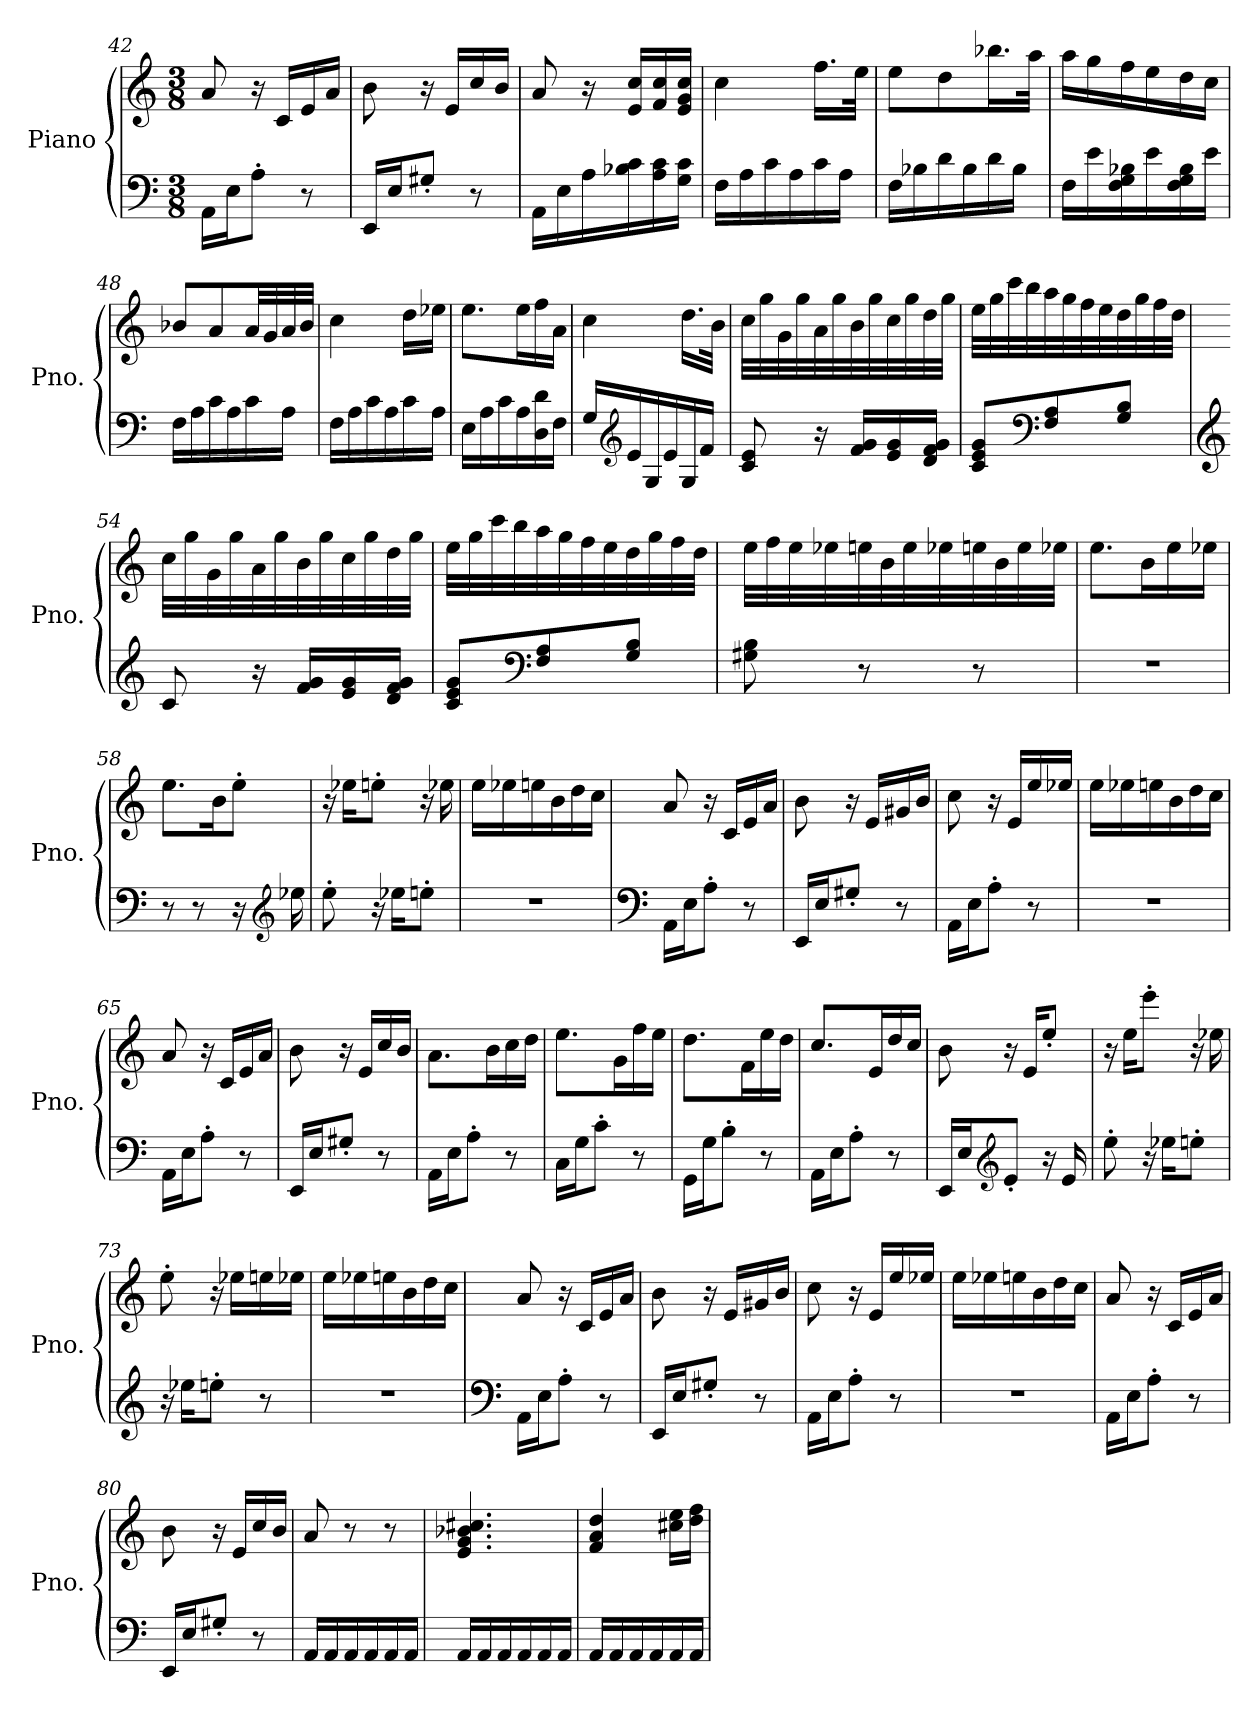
**kern	**kern
*part1	*part1
*staff2	*staff1
*I"Piano	*
*I'Pno.	*
!!LO:PB:g=z
*clefF4	*clefG2
*k[]	*k[]
*M3/8	*M3/8
=42	=42
16AA\LL	8a/
16E\J	.
8A'\J	16r
.	16c/LL
8r	16e/
.	16a/JJ
=43	=43
16EE/LL	8b\
16E/J	.
8G#X'/J	16r
.	16e/LL
8r	16cc/
.	16b/JJ
=44	=44
16AA\LL	8a/
16E\	.
16A\	16r
16B-X\ 16c\	16e/ 16cc/LL
16A\ 16c\	16f/ 16cc/
16G\ 16c\JJ	16e/ 16g/ 16cc/JJ
=45	=45
16F\LL	4cc\
16A\	.
16c\	.
16A\	.
16c\	16.ff\LL
16A\JJ	.
.	32ee\JJk
=46	=46
16F\LL	8ee\L
16B-X\	.
16d\	8dd\
16B-\	.
16d\	16.bb-X\L
16B-\JJ	.
.	32aa\JJk
=47	=47
16F\LL	16aa\LL
16e\	16gg\
16F\ 16G\ 16B-X\	16ff\
16e\	16ee\
16F\ 16G\ 16B-\	16dd\
16e\JJ	16cc\JJ
!!LO:LB:g=z
=48	=48
16F\LL	8b-X/L
16A\	.
16c\	8a/
16A\	.
16c\	32a/LL
.	32g/
16A\JJ	32a/
.	32b-/JJJ
=49	=49
16F\LL	4cc\
16A\	.
16c\	.
16A\	.
16c\	16dd\LL
16A\JJ	16ee-X\JJ
=50	=50
16E\LL	8.ee\L
16A\	.
16c\	.
16A\	16ee\L
16D\ 16d\	16ff\
16F\JJ	16a\JJ
=51	=51
16G/LL	4cc\
*clefG2	*
16e/	.
16G/	.
16e/	.
16G/	16.dd\LL
16f/JJ	.
.	32b\JJk
=52	=52
8c/ 8e/	32cc\LLL
.	32gg\
.	32g\
.	32gg\
16r	32a\
.	32gg\
16f/ 16g/LL	32b\
.	32gg\
16e/ 16g/	32cc\
.	32gg\
16d/ 16f/ 16g/JJ	32dd\
.	32gg\JJJ
!!LO:LB:g=z
=53	=53
8c/ 8e/ 8g/L	32ee\LLL
.	32gg\
.	32ccc\
.	32bb\
*clefF4	*
8F/ 8A/	32aa\
.	32gg\
.	32ff\
.	32ee\
8G/ 8B/J	32dd\
.	32gg\
.	32ff\
.	32dd\JJJ
=54	=54
*clefG2	*
8c/	32cc\LLL
.	32gg\
.	32g\
.	32gg\
16r	32a\
.	32gg\
16f/ 16g/LL	32b\
.	32gg\
16e/ 16g/	32cc\
.	32gg\
16d/ 16f/ 16g/JJ	32dd\
.	32gg\JJJ
=55	=55
8c/ 8e/ 8g/L	32ee\LLL
.	32gg\
.	32ccc\
.	32bb\
*clefF4	*
8F/ 8A/	32aa\
.	32gg\
.	32ff\
.	32ee\
8G/ 8B/J	32dd\
.	32gg\
.	32ff\
.	32dd\JJJ
!!LO:LB:g=z
=56	=56
8G#X\ 8B\	32ee\LLL
.	32ff\
.	32ee\
.	32ee-X\
8r	32een\
.	32b\
.	32ee\
.	32ee-X\
8r	32een\
.	32b\
.	32ee\
.	32ee-X\JJJ
=57	=57
4.r	8.ee\L
.	16b\L
.	16ee\
.	16ee-X\JJ
=58	=58
8r	8.ee\L
8r	.
.	16b\K
16r	8ee'\J
*clefG2	*
16ee-X\	.
=59	=59
8ee'\	16r
.	16ee-X\KL
16r	8een'\J
16ee-X\KL	.
8een'\J	16r
.	16ee-X\
=60	=60
4.r	16ee\LL
.	16ee-X\
.	16een\
.	16b\
.	16dd\
.	16cc\JJ
=61	=61
*clefF4	*
16AA\LL	8a/
16E\J	.
8A'\J	16r
.	16c/LL
8r	16e/
.	16a/JJ
!!LO:LB:g=z
=62	=62
16EE/LL	8b\
16E/J	.
8G#X'/J	16r
.	16e/LL
8r	16g#X/
.	16b/JJ
=63	=63
16AA\LL	8cc\
16E\J	.
8A'\J	16r
.	16e/LL
8r	16ee/
.	16ee-X/JJ
=64	=64
4.r	16ee\LL
.	16ee-X\
.	16een\
.	16b\
.	16dd\
.	16cc\JJ
=65	=65
16AA\LL	8a/
16E\J	.
8A'\J	16r
.	16c/LL
8r	16e/
.	16a/JJ
=66	=66
16EE/LL	8b\
16E/J	.
8G#X'/J	16r
.	16e/LL
8r	16cc/
.	16b/JJ
=67	=67
16AA\LL	8.a\L
16E\J	.
8A'\J	.
.	16b\L
8r	16cc\
.	16dd\JJ
=68	=68
16C\LL	8.ee\L
16G\J	.
8c'\J	.
.	16g\L
8r	16ff\
.	16ee\JJ
!!LO:LB:g=z
=69	=69
16GG\LL	8.dd\L
16G\J	.
8B'\J	.
.	16f\L
8r	16ee\
.	16dd\JJ
=70	=70
16AA\LL	8.cc/L
16E\J	.
8A'\J	.
.	16e/L
8r	16dd/
.	16cc/JJ
=71	=71
16EE/LL	8b\
16E/J	.
*clefG2	*
8e'/J	16r
.	16e/KL
16r	8ee'/J
16e/	.
=72	=72
8ee'\	16r
.	16ee\KL
16r	8eee'\J
16ee-X\KL	.
8een'\J	16r
.	16ee-X\
=73	=73
16r	8ee'\
16ee-X\KL	.
8een'\J	16r
.	16ee-X\LL
8r	16een\
.	16ee-X\JJ
=74	=74
4.r	16ee\LL
.	16ee-X\
.	16een\
.	16b\
.	16dd\
.	16cc\JJ
=75	=75
*clefF4	*
16AA\LL	8a/
16E\J	.
8A'\J	16r
.	16c/LL
8r	16e/
.	16a/JJ
!!LO:PB:g=z
=76	=76
16EE/LL	8b\
16E/J	.
8G#X'/J	16r
.	16e/LL
8r	16g#X/
.	16b/JJ
=77	=77
16AA\LL	8cc\
16E\J	.
8A'\J	16r
.	16e/LL
8r	16ee/
.	16ee-X/JJ
=78	=78
4.r	16ee\LL
.	16ee-X\
.	16een\
.	16b\
.	16dd\
.	16cc\JJ
=79	=79
16AA\LL	8a/
16E\J	.
8A'\J	16r
.	16c/LL
8r	16e/
.	16a/JJ
=80	=80
16EE/LL	8b\
16E/J	.
8G#X'/J	16r
.	16e/LL
8r	16cc/
.	16b/JJ
=81	=81
16AA/LL	8a/
16AA/	.
16AA/	8r
16AA/	.
16AA/	8r
16AA/JJ	.
=82	=82
16AA/LL	4.e/ 4.g/ 4.b-X/ 4.cc#X/
16AA/	.
16AA/	.
16AA/	.
16AA/	.
16AA/JJ	.
!!LO:LB:g=z
=83	=83
16AA/LL	4f/ 4a/ 4dd/
16AA/	.
16AA/	.
16AA/	.
16AA/	16cc#X\ 16ee\LL
16AA/JJ	16dd\ 16ff\JJ
=	=
*-	*-
